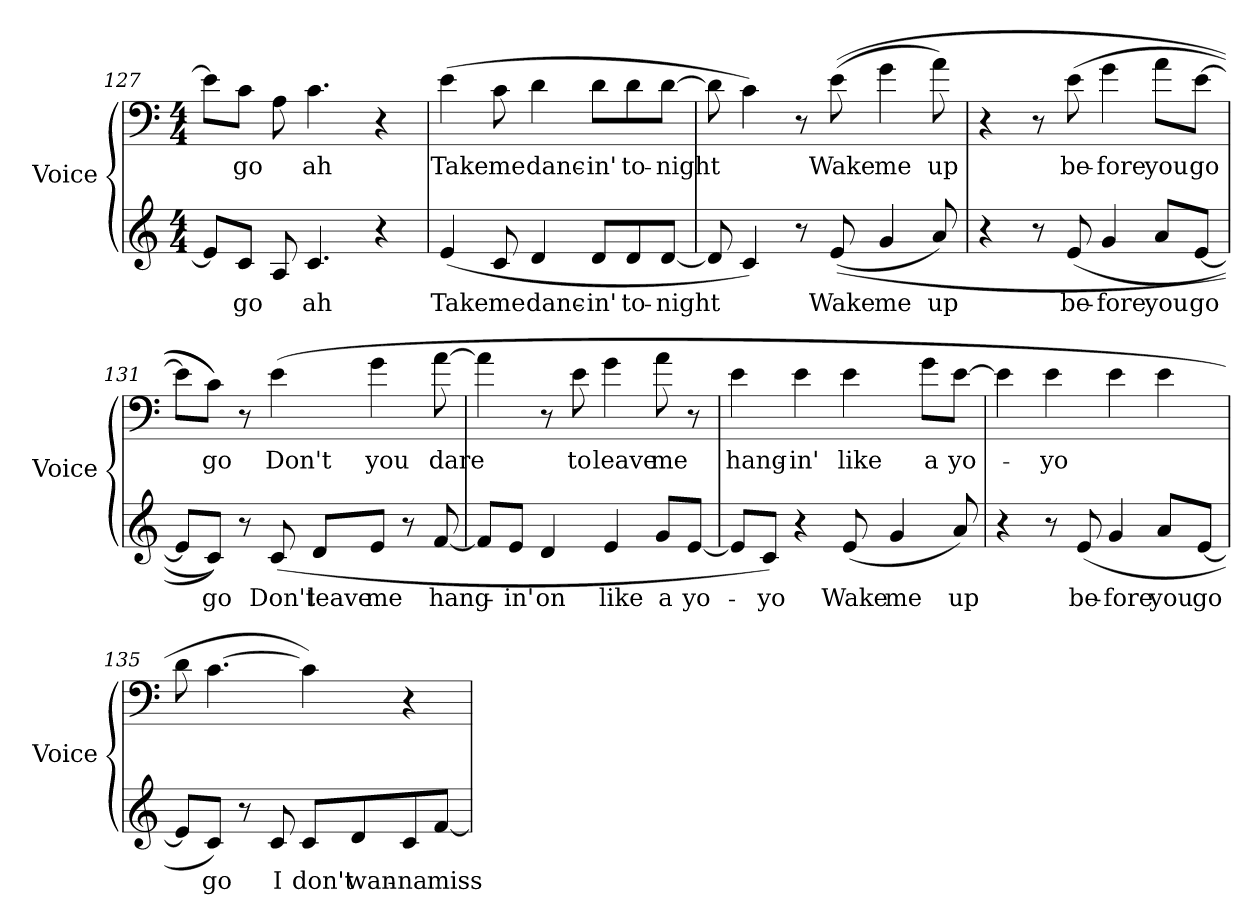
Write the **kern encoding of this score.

**kern	**text	**kern	**text
*part2	*part2	*part1	*part1
*staff2	*staff2	*staff1	*staff1
*I"Voice	*	*I"Voice	*
*I'Voice	*	*I'Voice	*
!!LO:PB:g=z
*clefG2	*	*clefF4	*
*k[]	*	*k[]	*
*C:	*	*C:	*
*M4/4	*	*M4/4	*
=127	=127	=127	=127
8ei/L]	.	8ei\L]	.
!	!LO:LY:b:color=#000000	!	!
!	!	!	!LO:LY:b:color=#000000
8ci/J	go	8ci\J	go
8Ai/	.	8Ai\	.
!	!LO:LY:b:color=#000000	!	!
!	!	!	!LO:LY:b:color=#000000
4.ci/	ah	4.ci\	ah
4r	.	4r	.
=128	=128	=128	=128
!	!LO:LY:b:color=#000000	!	!
!	!	!	!LO:LY:b:color=#000000
(4ei/	Take	(4ei\	Take
!	!LO:LY:b:color=#000000	!	!
!	!	!	!LO:LY:b:color=#000000
8ci/	me	8ci\	me
!	!LO:LY:b:color=#000000	!	!
!	!	!	!LO:LY:b:color=#000000
4di/	danc-	4di\	danc-
!	!LO:LY:b:color=#000000	!	!
!	!	!	!LO:LY:b:color=#000000
8di/L	-in'	8di\L	-in'
!	!LO:LY:b:color=#000000	!	!
!	!	!	!LO:LY:b:color=#000000
8di/	to-	8di\	to-
!	!LO:LY:b:color=#000000	!	!
!	!	!	!LO:LY:b:color=#000000
[8di/J	-night	[8di\J	-night
=129	=129	=129	=129
8di/]	.	8di\]	.
4ci/)	.	4ci\)	.
8r	.	8r	.
!	!LO:LY:b:color=#000000	!	!
!	!	!	!LO:LY:b:color=#000000
((8ei/	Wake	((8ei\	Wake
!	!LO:LY:b:color=#000000	!	!
!	!	!	!LO:LY:b:color=#000000
4gi/	me	4gi\	me
!	!LO:LY:b:color=#000000	!	!
!	!	!	!LO:LY:b:color=#000000
8ai/)	up	8ai\)	up
=130	=130	=130	=130
4r	.	4r	.
8r	.	8r	.
!	!LO:LY:b:color=#000000	!	!
!	!	!	!LO:LY:b:color=#000000
(8ei/	be-	(8ei\	be-
!	!LO:LY:b:color=#000000	!	!
!	!	!	!LO:LY:b:color=#000000
4gi/	-fore	4gi\	-fore
!	!LO:LY:b:color=#000000	!	!
!	!	!	!LO:LY:b:color=#000000
8ai/L	you	8ai\L	you
!	!LO:LY:b:color=#000000	!	!
!	!	!	!LO:LY:b:color=#000000
[8ei/J	go	[8ei\J	go
!!LO:LB:g=z
=131	=131	=131	=131
8ei/L]	.	8ei\L]	.
!	!LO:LY:b:color=#000000	!	!
!	!	!	!LO:LY:b:color=#000000
8ci/J))	go	8ci\J))	go
8r	.	8r	.
!	!LO:LY:b:color=#000000	!	!
!	!	!	!LO:LY:b:color=#000000
(8ci/	Don't	(4ei\	Don't
!	!LO:LY:b:color=#000000	!	!
8di/L	leave	.	.
!	!LO:LY:b:color=#000000	!	!
!	!	!	!LO:LY:b:color=#000000
8ei/J	me	4gi\	you
8r	.	.	.
!	!LO:LY:b:color=#000000	!	!
!	!	!	!LO:LY:b:color=#000000
[8fi/	hang-	[8ai\	dare
=132	=132	=132	=132
8fi/L]	.	4ai\]	.
!	!LO:LY:b:color=#000000	!	!
8ei/J	-in'	.	.
!	!LO:LY:b:color=#000000	!	!
4di/	on	8r	.
!	!	!	!LO:LY:b:color=#000000
.	.	8ei\	to
!	!LO:LY:b:color=#000000	!	!
!	!	!	!LO:LY:b:color=#000000
4ei/	like	4gi\	leave
!	!LO:LY:b:color=#000000	!	!
!	!	!	!LO:LY:b:color=#000000
8gi/L	a	8ai\	me
!	!LO:LY:b:color=#000000	!	!
[8ei/J	yo-	8r	.
=133	=133	=133	=133
!	!	!	!LO:LY:b:color=#000000
8ei/L]	.	4ei\	hang-
!	!LO:LY:b:color=#000000	!	!
8ci/J)	-yo	.	.
!	!	!	!LO:LY:b:color=#000000
4r	.	4ei\	-in'
!	!LO:LY:b:color=#000000	!	!
!	!	!	!LO:LY:b:color=#000000
(8ei/	Wake	4ei\	like
!	!LO:LY:b:color=#000000	!	!
4gi/	me	.	.
!	!	!	!LO:LY:b:color=#000000
.	.	8gi\L	a
!	!LO:LY:b:color=#000000	!	!
!	!	!	!LO:LY:b:color=#000000
8ai/)	up	[8ei\J	yo-
!!LO:LB:g=z
=134	=134	=134	=134
4r	.	4ei\]	.
!	!	!	!LO:LY:b:color=#000000
8r	.	4ei\	-yo
!	!LO:LY:b:color=#000000	!	!
(8ei/	be-	.	.
!	!LO:LY:b:color=#000000	!	!
4gi/	-fore	4ei\	.
!	!LO:LY:b:color=#000000	!	!
8ai/L	you	4ei\	.
!	!LO:LY:b:color=#000000	!	!
[8ei/J	go	.	.
=135	=135	=135	=135
8ei/L]	.	8di\	.
!	!LO:LY:b:color=#000000	!	!
8ci/J)	go	[4.ci\	.
8r	.	.	.
!	!LO:LY:b:color=#000000	!	!
8ci/	I	.	.
!	!LO:LY:b:color=#000000	!	!
8ci/L	don't	4ci\])	.
!	!LO:LY:b:color=#000000	!	!
8di/	wan-	.	.
!	!LO:LY:b:color=#000000	!	!
8ci/	-na	4r	.
!	!LO:LY:b:color=#000000	!	!
[8fi/J	miss	.	.
=	=	=	=
*-	*-	*-	*-
